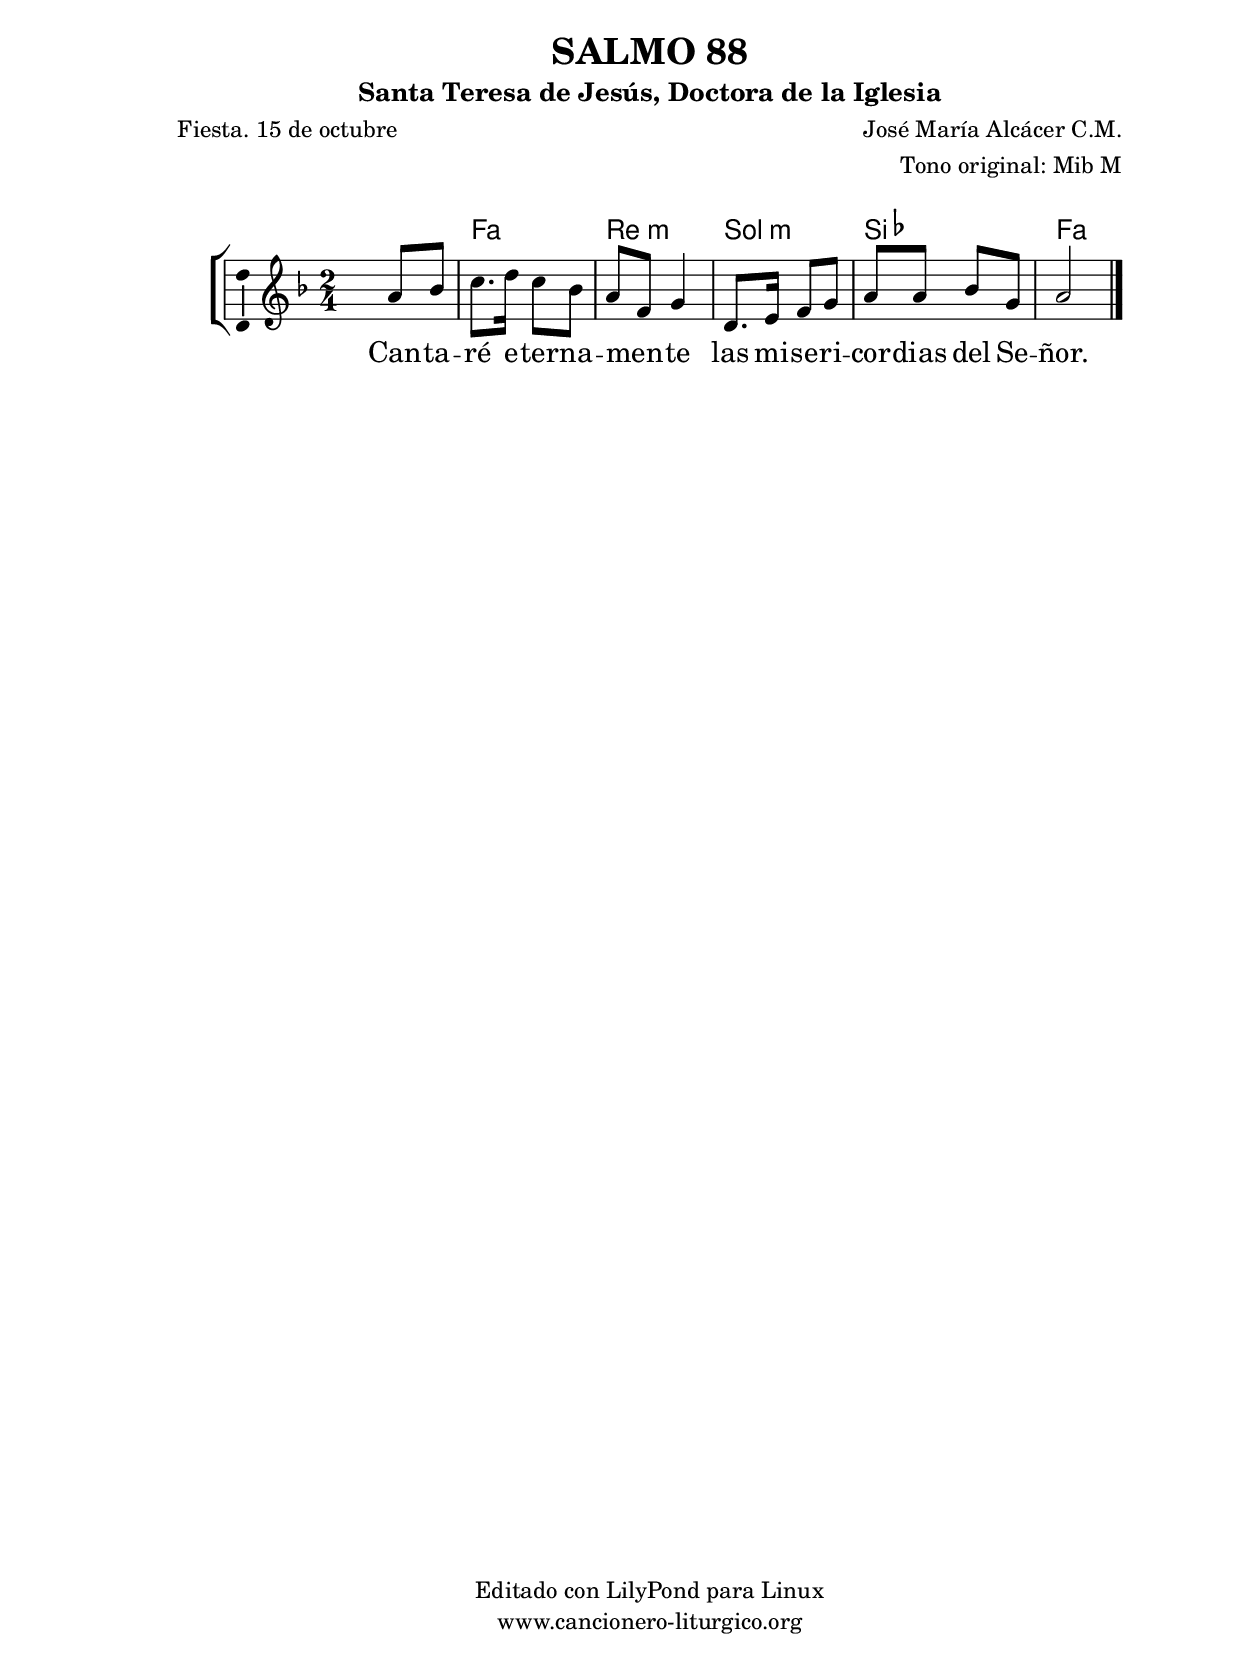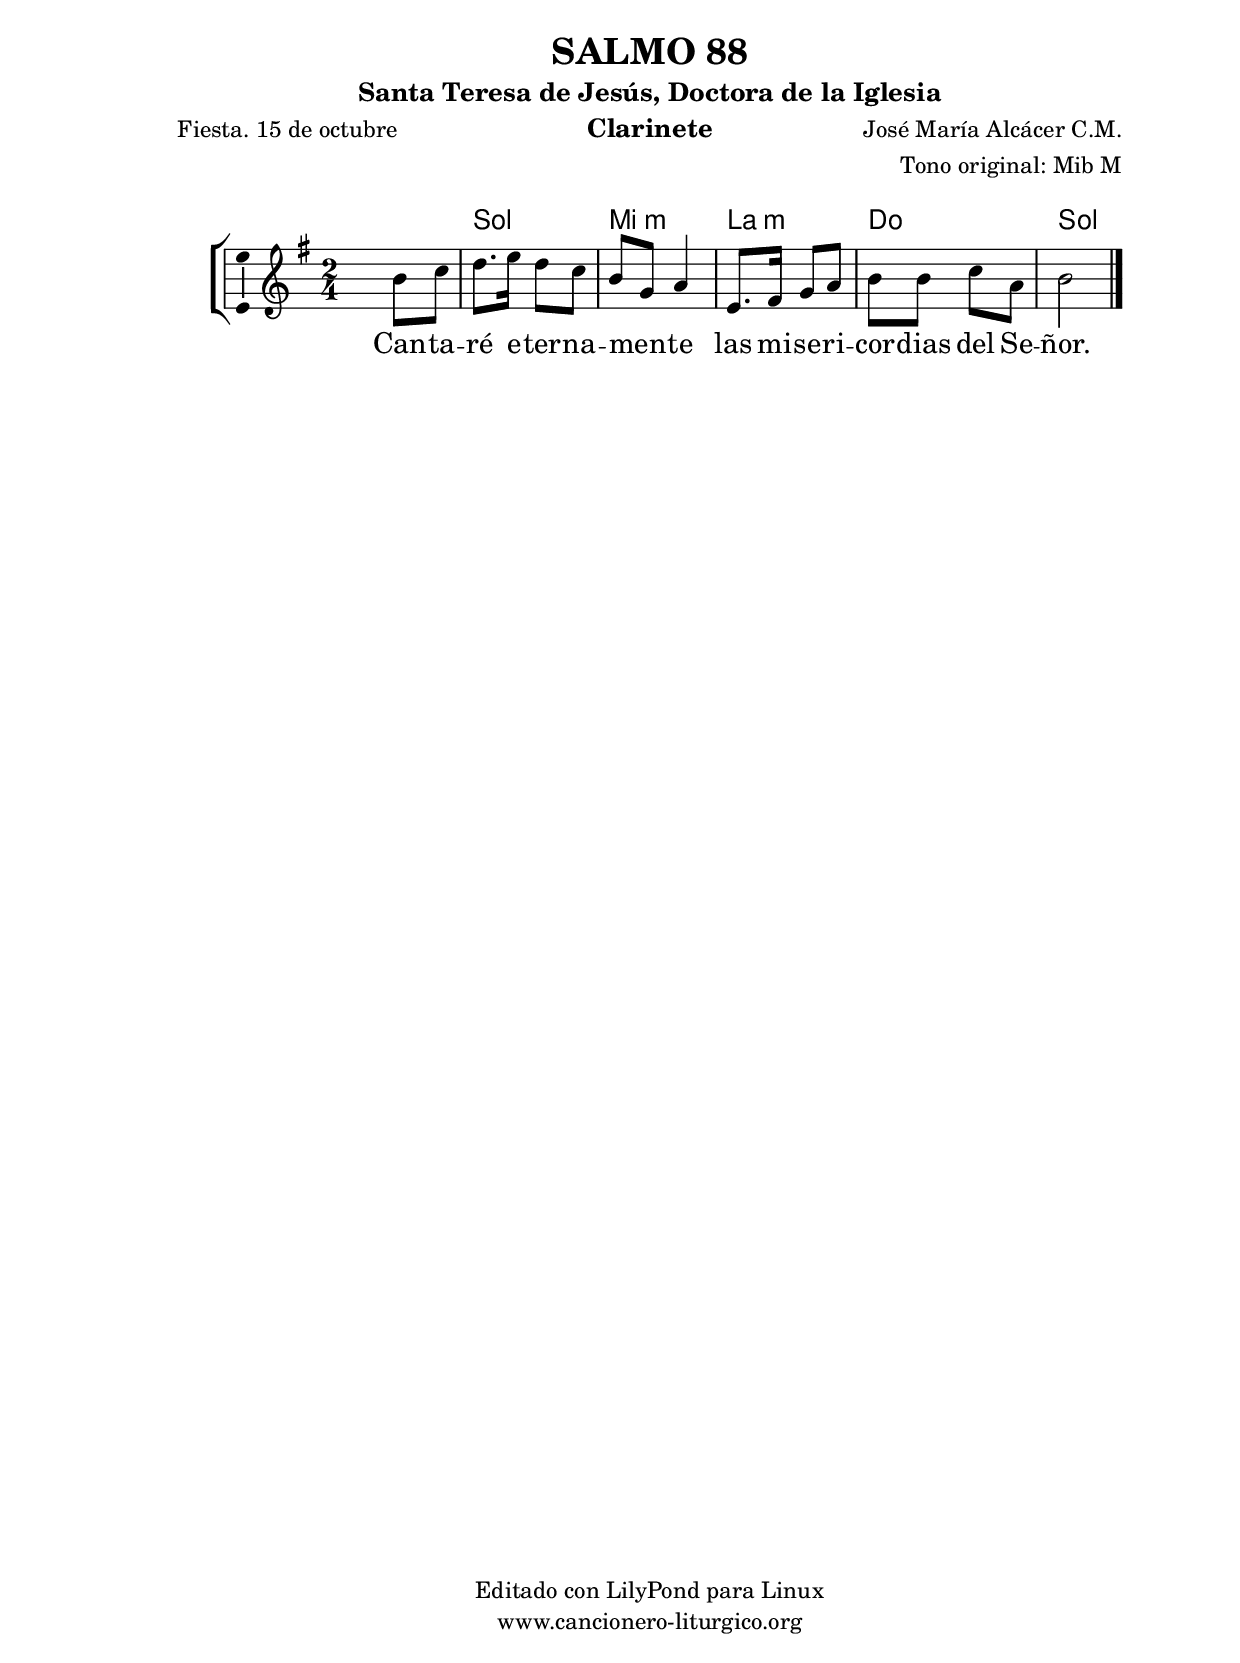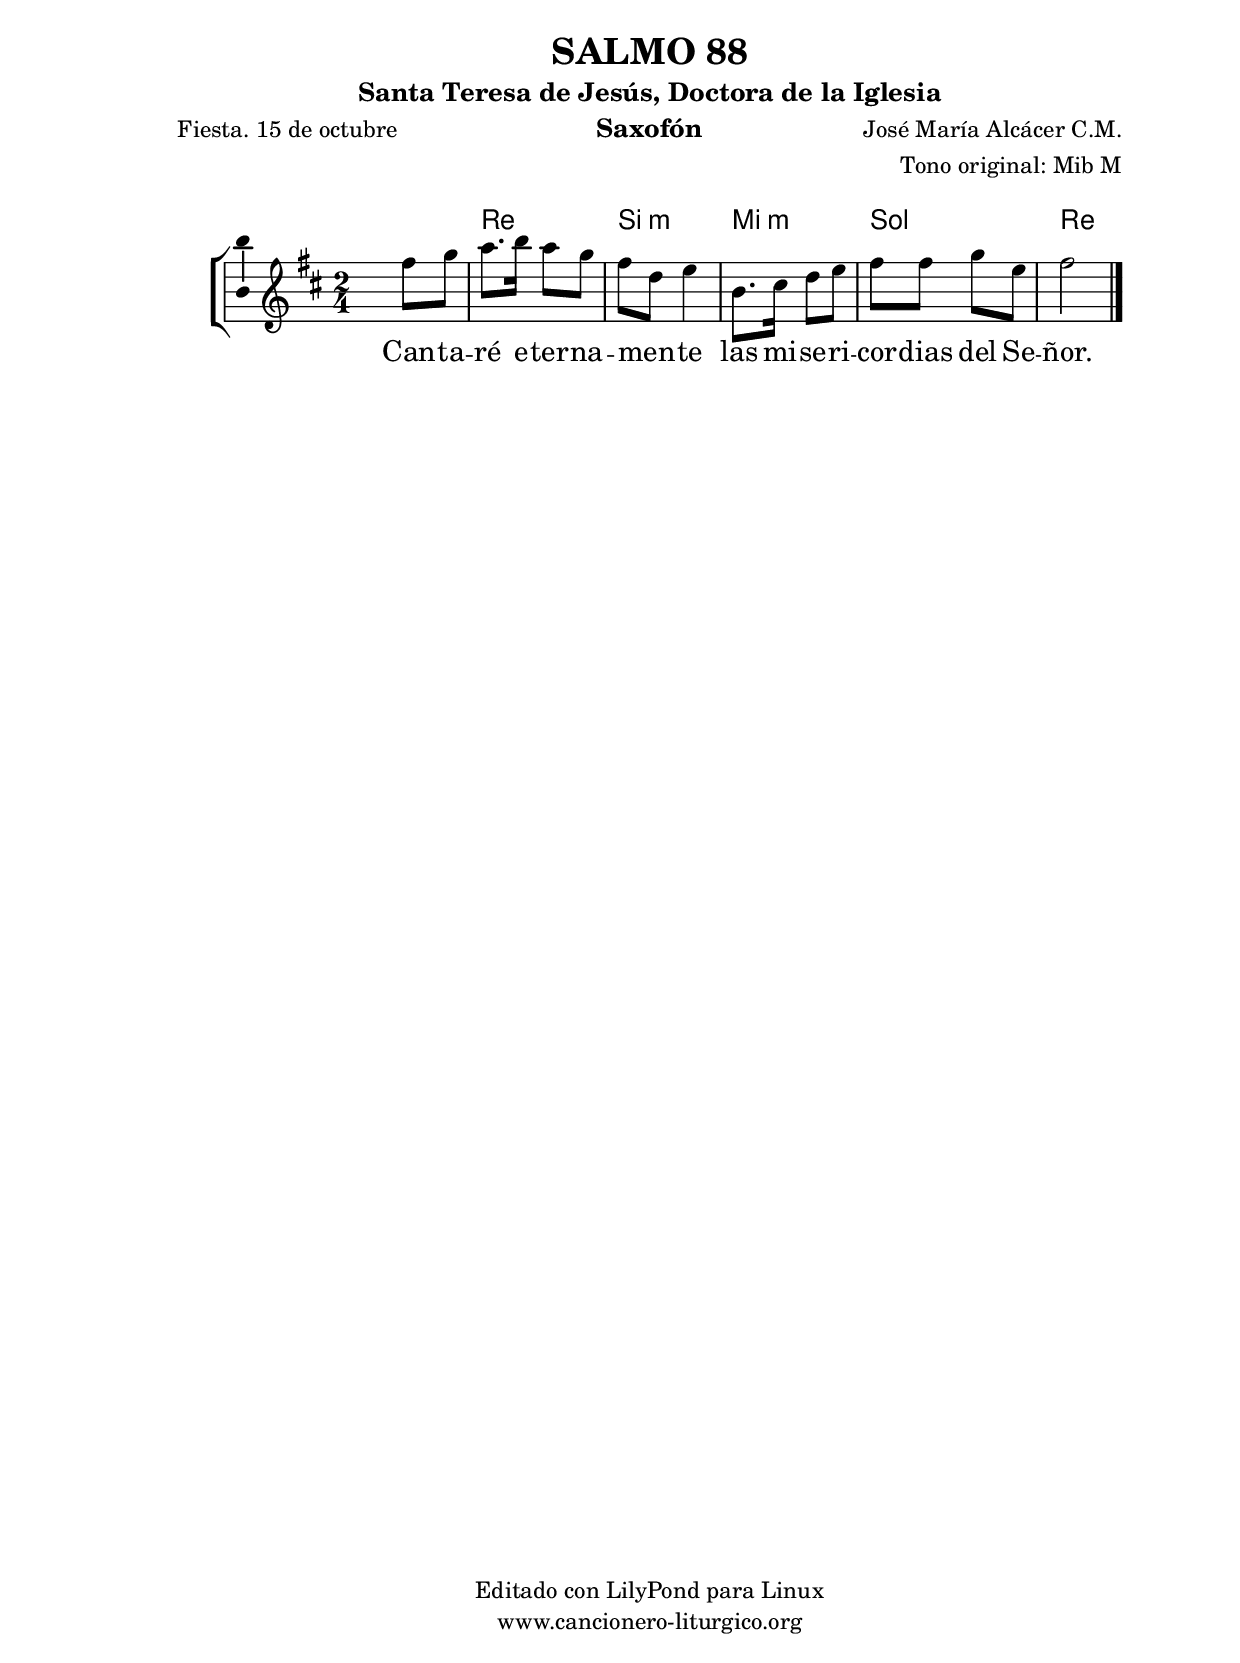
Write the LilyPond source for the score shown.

%
%para convertir .midi en .wav:
%timidity filename.midi -Ow -o finename.wav
%
%
%Para convertir de .wav a .mp3:
%lame -h -m j filename.wav
%
%
%para escuchar el midi:
%timidity nombrefichero.midi
%


%versión de lilypond para la que se ha escrito esta partitura:
\version "2.16.0"

	%Tamaño papel
	#(set-default-paper-size "a4")
	%Tamaño partitura
	#(set-global-staff-size 20)
	%No responde al pulsar sobre una nota
	#(ly:set-option 'point-and-click #f)

%parámetros del encabezamiento:
\header {
	title = "SALMO 88"
	subtitle = "Santa Teresa de Jesús, Doctora de la Iglesia"
	composer = "José María Alcácer C.M."
	poet = "Fiesta. 15 de octubre"
	meter = ""
	arranger = "Tono original: Mib M"
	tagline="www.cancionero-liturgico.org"
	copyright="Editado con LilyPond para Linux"
	tiempo = ""
	usos = "Salmo"
	letra = "Cantaré eternamente las misericordias del Señor."
	}

%parámetros asociados al papel:
\paper  {
	oddHeaderMarkup = \markup {\fill-line { \on-the-fly #not-first-page \fromproperty #'header:title \on-the-fly #not-first-page \fromproperty #'header:composer }}
	evenHeaderMarkup = \markup {\fill-line { \fromproperty #'header:composer \fromproperty #'header:title }}
	#(set-paper-size "a4")
	print-page-number = ##f
	first-page-number = 1
	print-first-page-number = ##f
%	head-separation = 3.0 \cm
	top-margin = 2.0 \cm
	bottom-margin = 0.5\cm
%%%	bottom-margin = -1.0\cm
	left-margin = 3.0 \cm
	line-width = 16.0 \cm 
	indent = 8\mm
	interscoreline = 2.\mm
	between-system-space = 15\mm
%	para que las partituras no llenen la hoja:
	ragged-bottom = ##t
%	idem para la última hoja:
	ragged-last-bottom = ##f
%	para que las partituras llenen el ancho del papel:
	ragged-last = ##f
	after-title-space = 2.5 \cm
%page-count=1
%system-count=8

	%Flexible Vertical Spacing
%	markup-markup-spacing =
%	#'((basic-distance . 15) (minimum-distance . 15) (padding . 3))
	markup-system-spacing =
	#'((basic-distance . 15) (minimum-distance . 15) (padding . 3))
	system-system-spacing =
	#'((basic-distance . 15) (minimum-distance . 15) (padding . 3))
	score-system-spacing =
	#'((basic-distance . 15) (minimum-distance . 15) (padding . 5))
%	top-system-spacing = % header
%	#'((basic-distance . 8) (minimum-distance . 0) (padding . 3))
%	top-markup-spacing =
%	#'((basic-distance . 20) (minimum-distance . 20) (padding . 3))
	last-bottom-spacing = % footer
	#'((basic-distance . 5) (minimum-distance . 5) (padding . 3))
%	score-markup-spacing =
%	#'((basic-distance . 16) (minimum-distance . 13) (padding . 3))

	}


%parámetros que afectan a toda la partitura:
global =  {
	%clave de sol (G):
	\clef G
	%armadura:
	\transpose ees f
	\key ees \major
	\tempo 4=60
	\set Score.tempoHideNote = ##t
	}


acordes = {
	\italianChords
	\chordmode {
	\transpose ees f
{

s2
ees2 c:m f:m aes ees
	}
	}
}

melodia = 
	\transpose ees f
{
	\relative c''{

\time 2/4
s4 g8 aes
bes8. c16 bes8 aes
g8 ees f4
c8. d16 ees8 f
g8 g aes f
g2

	\bar "|."
	}
	}


texto = \lyricmode {
Can -- ta -- ré e -- ter -- na -- men -- _ te las mi -- se -- ri -- cor -- dias del Se -- ñor.
	}


acordesStaff = \context ChordNames = acordesStaff <<
	\set chordChanges = ##t
	\acordes
	>>


vozStaff = \context Voice = vozStaff
\with {\consists "Ambitus_engraver"}
<<
%	\set Staff.instrumentName = ""
%	\set Staff.shortInstrumentName = ""
%	\set Staff.midiInstrument = #"clarinet"
%	\set Staff.midiInstrument = #"cello"
%	\set Staff.midiInstrument = #"flute"
	\set Staff.midiInstrument = #"electric guitar (jazz)"
%	\set Staff.midiInstrument = #"english horn"
%	\set Staff.midiInstrument = #"violin"
%	\set Staff.midiInstrument = #"glockenspiel"
	\set Staff.midiMinimumVolume = #0.7
	\set Staff.midiMaximumVolume = #0.9
	\global
	\melodia
	>>


textoStaff = \context Lyrics = textoStaff <<
	\lyricsto vozStaff \texto
	>>

\book {
	\score {
		\context ChoirStaff {
			\override StaffGroup.SystemStartBracket #'collapse-height = #1
			\override Score.SystemStartBar #'collapse-height = #1
			<<
			\acordesStaff
			\vozStaff
			\textoStaff
			>>
			}
		\layout {
	    		\context {
				\Lyrics
				\override LyricText #'font-size = #2
				}
	   		 \context {
				\Score
				%fontSize = #3
				\override StaffSymbol #'staff-space = #(magstep +3)
				%\override Beam #'thickness = #0.55
				%\override SpacingSpanner #'spacing-increment = #1.0
				%\override Slur #'height-limit = #1.5
				}
			}
		}
	\score {
		\unfoldRepeats
		\context ChoirStaff {
			<<
			\acordesStaff
			\vozStaff
			>>
			}
		\midi {
	  		\context {
	  			\Score
				tempoWholesPerMinute = #(ly:make-moment 70 4)
				}
			}
		}
	}

%Partitura para clarinete
#(define output-suffix "C")
\book {
	\header{
		instrument = "Clarinete"
		}
	\score {
		\context ChoirStaff {
			\override StaffGroup.SystemStartBracket #'collapse-height = #1
			\override Score.SystemStartBar #'collapse-height = #1
\transpose c d
			<<
			\acordesStaff
			\vozStaff
			\textoStaff
			>>
			}
		\layout {
	    		\context {
				\Lyrics
				\override LyricText #'font-size = #2
				}
	   		 \context {
				\Score
				%fontSize = #3
				\override StaffSymbol #'staff-space = #(magstep +3)
				%\override Beam #'thickness = #0.55
				%\override SpacingSpanner #'spacing-increment = #1.0
				%\override Slur #'height-limit = #1.5
				}
			}
		}
	}

%Partitura para saxofón
#(define output-suffix "S")
\book {
	\header{
		instrument = "Saxofón"
		}
	\score {
		\context ChoirStaff {
			\override StaffGroup.SystemStartBracket #'collapse-height = #1
			\override Score.SystemStartBar #'collapse-height = #1
\transpose c a
			<<
			\acordesStaff
			\vozStaff
			\textoStaff
			>>
			}
		\layout {
	    		\context {
				\Lyrics
				\override LyricText #'font-size = #2
				}
	   		 \context {
				\Score
				%fontSize = #3
				\override StaffSymbol #'staff-space = #(magstep +3)
				%\override Beam #'thickness = #0.55
				%\override SpacingSpanner #'spacing-increment = #1.0
				%\override Slur #'height-limit = #1.5
				}
			}
		}
	}

